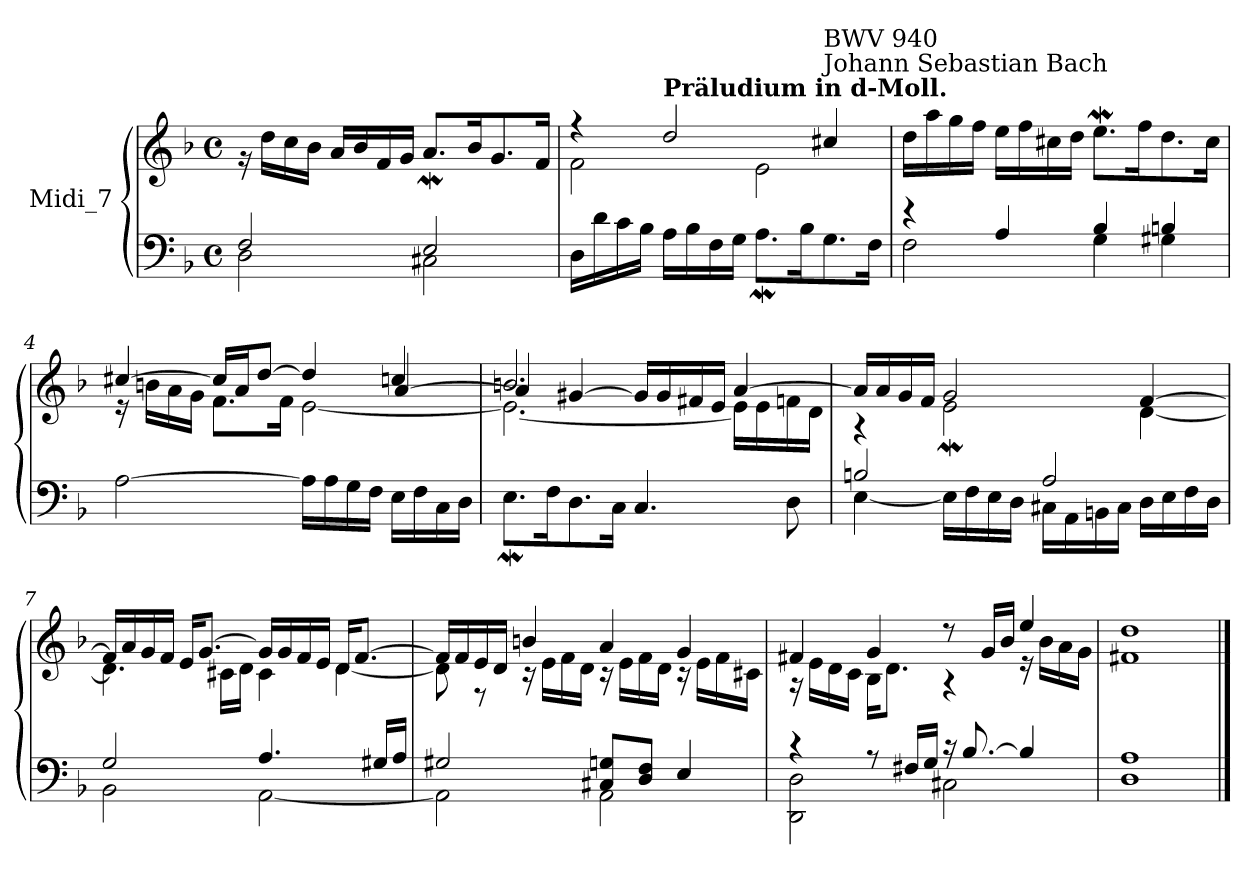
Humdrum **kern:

**kern	**kern
*part1	*part1
*staff2	*staff1
*I"Midi_7	*
*clefF4	*clefG2
*k[b-]	*k[b-]
*F:	*F:
*M4/4	*M4/4
*met(c)	*met(c)
=1	=1
*^	*^
2F/	2D\	1ryy	16r
.	.	.	16dd\LL
.	.	.	16cc\
.	.	.	16b-\JJ
.	.	.	16a/LL
.	.	.	16b-/
.	.	.	16f/
.	.	.	16g/JJ
2E/	2C#X\	.	8.aW/L
.	.	.	16b-/K
.	.	.	8.g/
.	.	.	16f/Jk
=2	=2	=2	=2
1ryy	16D\LL	4r	2f\
.	16d\	.	.
.	16c\	.	.
.	16B-\JJ	.	.
!	!	!LO:TX:a:B:t=Präludium in d-Moll.	!
.	16A\LL	2dd/	.
.	16B-\	.	.
.	16F\	.	.
.	16G\JJ	.	.
.	8.AW\L	.	2e\
.	16B-\K	.	.
!	!	!LO:TX:a:t=Johann Sebastian Bach	!
!	!	!LO:TX:a:t=BWV 940	!
.	8.G\	4cc#X/	.
.	16F\Jk	.	.
=3	=3	=3	=3
4r	2F\	16dd\LL	1ryy
.	.	16aa\	.
.	.	16gg\	.
.	.	16ff\JJ	.
4A/	.	16ee\LL	.
.	.	16ff\	.
.	.	16cc#X\	.
.	.	16dd\JJ	.
4B-/	4G\	8.eeW\L	.
.	.	16ff\K	.
4Bn/	4G#X\	8.dd\	.
.	.	16cc#\Jk	.
=4	=4	=4	=4
*	*	*	*^
2.ryy	[2A\	[4cc#X/	16r	2.ryy
.	.	.	16bn\LL	.
.	.	.	16a\	.
.	.	.	16g\JJ	.
.	.	16cc#/LL]	8.f\L	.
.	.	16a/J	.	.
.	.	[8dd/J	.	.
.	.	.	16f\Jk	.
.	16A\LL]	4dd/]	[2e\	.
.	16A\	.	.	.
.	16G\	.	.	.
.	16F\JJ	.	.	.
4ryy	16E\LL	4ccn/	.	[4a/
.	16F\	.	.	.
.	16C\	.	.	.
.	16D\JJ	.	.	.
=5	=5	=5	=5	=5
2.ryy	8.EW\L	2.bn/	2.e\_	4a/]
.	16F\K	.	.	.
.	8.D\	.	.	[4g#X/
.	16C\Jk	.	.	.
.	4.C/	.	.	16g#/LL]
.	.	.	.	16g#/
.	.	.	.	16f#X/
.	.	.	.	16e/JJ
4ryy	.	[4a/	16e\LL]	4ryy
.	.	.	16e\	.
.	8D\	.	16f\	.
.	.	.	16d\JJ	.
*	*	*	*v	*v
=6	=6	=6	=6
2Bn/	[4E\	16a/LL]	4r
.	.	16a/	.
.	.	16g/	.
.	.	16f/JJ	.
.	16E\LL]	2g/	2eW\
.	16F\	.	.
.	16E\	.	.
.	16D\JJ	.	.
2A/	16C#X\LL	.	.
.	16AA\	.	.
.	16BBn\	.	.
.	16C#\JJ	.	.
.	16D\LL	[4f/	[4d\
.	16E\	.	.
.	16F\	.	.
.	16D\JJ	.	.
=7	=7	=7	=7
2G/	2BB-\	16f/LL]	4.d\]
.	.	16a/	.
.	.	16g/	.
.	.	16f/JJ	.
.	.	16e/KL	.
.	.	[8.g/J	.
.	.	.	16c#X\LL
.	.	.	16d\JJ
4.A/	[2AA\	16g/LL]	4c#\
.	.	16g/	.
.	.	16f/	.
.	.	16e/JJ	.
.	.	16d/KL	[4d\
.	.	[8.f/J	.
16G#X/LL	.	.	.
16A/JJ	.	.	.
=8	=8	=8	=8
2G#X/	2AA\]	16f/LL]	8d\]
.	.	16f/	.
.	.	16e/	8r
.	.	16d/JJ	.
.	.	4bn/	16r
.	.	.	16e\LL
.	.	.	16f\
.	.	.	16d\JJ
8C#X/ 8Gn/L	2AA\	4a/	16r
.	.	.	16e\LL
8D/ 8F/J	.	.	16f\
.	.	.	16d\JJ
4E/	.	4g/	16r
.	.	.	16e\LL
.	.	.	16f\
.	.	.	16c#X\JJ
=9	=9	=9	=9
4r	2DD\ 2D\	4f#X/	16r
.	.	.	16e\LL
.	.	.	16d\
.	.	.	16c\JJ
8r	.	4g/	16B-\KL
.	.	.	8.d\J
16F#X/LL	.	.	.
16G/JJ	.	.	.
16r	2C#X\	8r	4r
[8.B-/	.	.	.
.	.	16g/LL	.
.	.	16b-/JJ	.
4B-/]	.	4ee/	16r
.	.	.	16b-\LL
.	.	.	16a\
.	.	.	16g\JJ
=10	=10	=10	=10
1A	1D	1dd	1f#X
*v	*v	*	*
*	*v	*v
==	==
*-	*-
